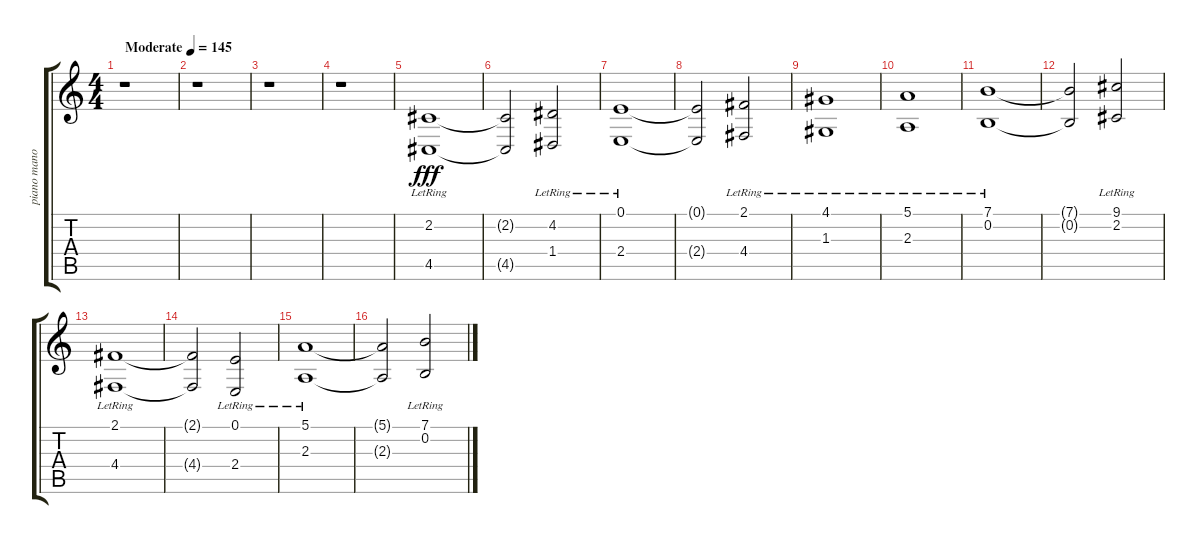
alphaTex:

\track ("piano mano izq" "piano mano") {instrument acousticgrandpiano}
\staff {score tabs}
\tuning (E4 B3 G3 D3 A2 E2) {hide}
\ts (4 4)
\tempo (145 "Moderate")
\clef g2
\ks c
r.1{dy fff instrument acousticgrandpiano} |
r.1 |
r.1 |
r.1 |
(2.2{lr} 4.5{lr}).1 |
(2.2{t} 4.5{t}).2 (4.2{lr} 1.4{lr}).2 |
(0.1{lr} 2.4{lr}).1 |
(0.1{t} 2.4{t}).2 (2.1{lr} 4.4{lr}).2 |
(4.1{lr} 1.3{lr}).1 |
(5.1{lr} 2.3{lr}).1 |
(7.1{lr} 0.2{lr}).1 |
(7.1{t} 0.2{t}).2 (9.1{lr} 2.2{lr}).2 |
(2.1{lr} 4.4{lr}).1 |
(2.1{t} 4.4{t}).2 (0.1{lr} 2.4{lr}).2 |
(5.1{lr} 2.3{lr}).1 |
(5.1{t} 2.3{t}).2 (7.1{lr} 0.2{lr}).2
